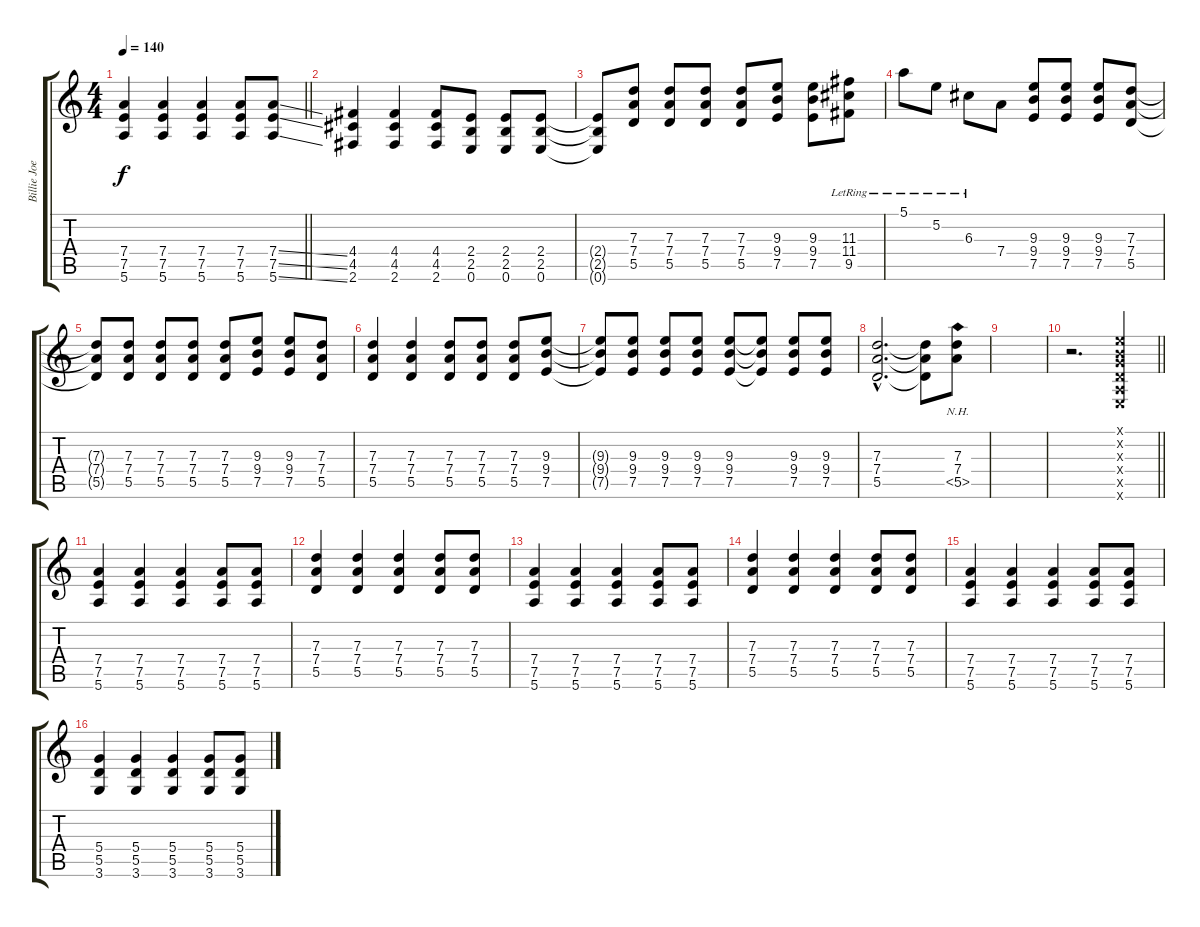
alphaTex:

\track ("Billie Joe" "Billie Joe") {instrument distortionguitar}
\staff {score tabs}
\tuning (E4 B3 G3 D3 A2 E2) {hide}
\ts (4 4)
\tempo 140
\clef g2
\barLineRight lightlight
\ks c
(7.4 7.5 5.6).4{dy f} (7.4 7.5 5.6).4 (7.4 7.5 5.6).4 (7.4 7.5 5.6).8 (7.4{ss} 7.5{ss} 5.6{ss}).8 |
(4.4 4.5 2.6).4 (4.4 4.5 2.6).4 (4.4 4.5 2.6).8 (2.4 2.5 0.6).8 (2.4 2.5 0.6).8 (2.4 2.5 0.6).8 |
(2.4{t} 2.5{t} 0.6{t}).8 (7.3 7.4 5.5).8 (7.3 7.4 5.5).8 (7.3 7.4 5.5).8 (7.3 7.4 5.5).8 (9.3 9.4 7.5).8 (9.3 9.4 7.5).8 (11.3{lr} 11.4{lr} 9.5{lr}).8 |
5.1{lr}.8 5.2{lr}.8 6.3{lr}.8 7.4.8 (9.3 9.4 7.5).8 (9.3 9.4 7.5).8 (9.3 9.4 7.5).8 (7.3 7.4 5.5).8 |
(7.3{t} 7.4{t} 5.5{t}).8 (7.3 7.4 5.5).8 (7.3 7.4 5.5).8 (7.3 7.4 5.5).8 (7.3 7.4 5.5).8 (9.3 9.4 7.5).8 (9.3 9.4 7.5).8 (7.3 7.4 5.5).8 |
(7.3 7.4 5.5).4 (7.3 7.4 5.5).4 (7.3 7.4 5.5).8 (7.3 7.4 5.5).8 (7.3 7.4 5.5).8 (9.3 9.4 7.5).8 |
(9.3{t} 9.4{t} 7.5{t}).8 (9.3 9.4 7.5).8 (9.3 9.4 7.5).8 (9.3 9.4 7.5).8 (9.3 9.4 7.5).8 (9.3{t} 9.4{t} 7.5{t}).8 (9.3 9.4 7.5).8 (9.3 9.4 7.5).8 |
(7.3{hac} 7.4{hac} 5.5{hac}).2{d} (7.3{t} 7.4{t} 5.5{t}).8 (7.3 7.4 5.5{nh}).8 |
|
\barLineRight lightlight
r.2{d} (0.1{x} 0.2{x} 0.3{x} 0.4{x} 0.5{x} 0.6{x}).4 |
(7.4 7.5 5.6).4 (7.4 7.5 5.6).4 (7.4 7.5 5.6).4 (7.4 7.5 5.6).8 (7.4 7.5 5.6).8 |
(7.3 7.4 5.5).4 (7.3 7.4 5.5).4 (7.3 7.4 5.5).4 (7.3 7.4 5.5).8 (7.3 7.4 5.5).8 |
(7.4 7.5 5.6).4 (7.4 7.5 5.6).4 (7.4 7.5 5.6).4 (7.4 7.5 5.6).8 (7.4 7.5 5.6).8 |
(7.3 7.4 5.5).4 (7.3 7.4 5.5).4 (7.3 7.4 5.5).4 (7.3 7.4 5.5).8 (7.3 7.4 5.5).8 |
(7.4 7.5 5.6).4 (7.4 7.5 5.6).4 (7.4 7.5 5.6).4 (7.4 7.5 5.6).8 (7.4 7.5 5.6).8 |
(5.4 5.5 3.6).4 (5.4 5.5 3.6).4 (5.4 5.5 3.6).4 (5.4 5.5 3.6).8 (5.4 5.5 3.6).8
